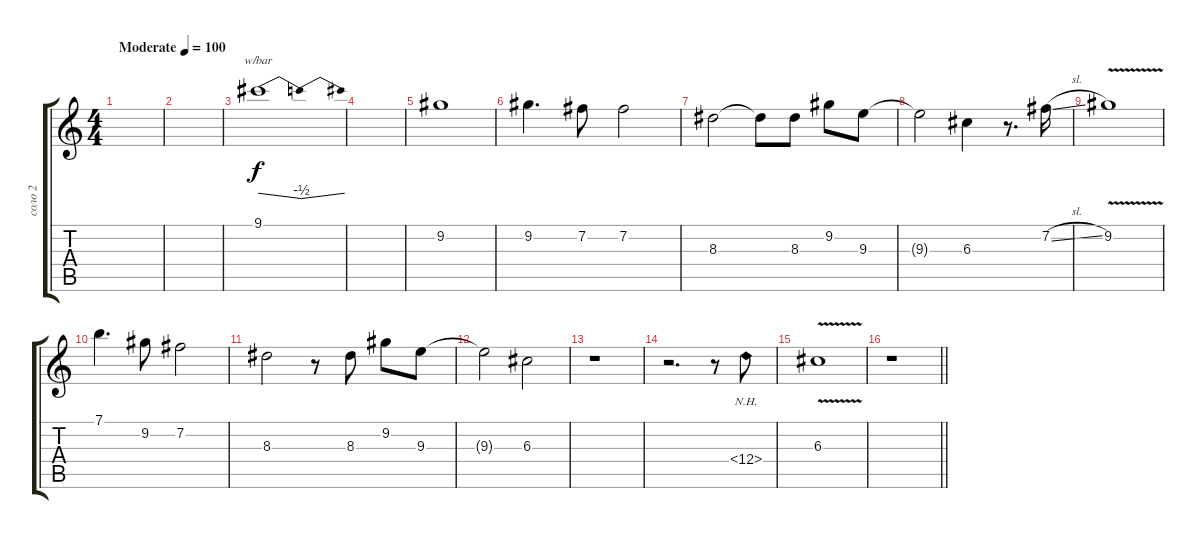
\track ("соло 2" "соло 2") {instrument electricguitarjazz}
\staff {score tabs}
\tuning (E4 B3 G3 D3 A2 E2) {hide}
\ts (4 4)
\tempo (100 "Moderate")
\clef g2
\ks c
|
|
9.1.1{tbe (dip default 0 0 30 -2 60 0)} |
|
9.2.1 |
9.2.4{d} 7.2.8 7.2.2 |
8.3.2 8.3{t}.8 8.3.8 9.2.8 9.3.8 |
9.3{t}.2 6.3.4 r.8{d} 7.2{sl}.16 |
9.2{v}.1 |
7.1.4{d} 9.2.8 7.2.2 |
8.3.2 r.8 8.3.8 9.2.8 9.3.8 |
9.3{t}.2 6.3.2 |
r.1 |
r.2{d} r.8 6.4{nh}.8 |
6.3{v}.1 |
\barLineRight lightlight
r.1
